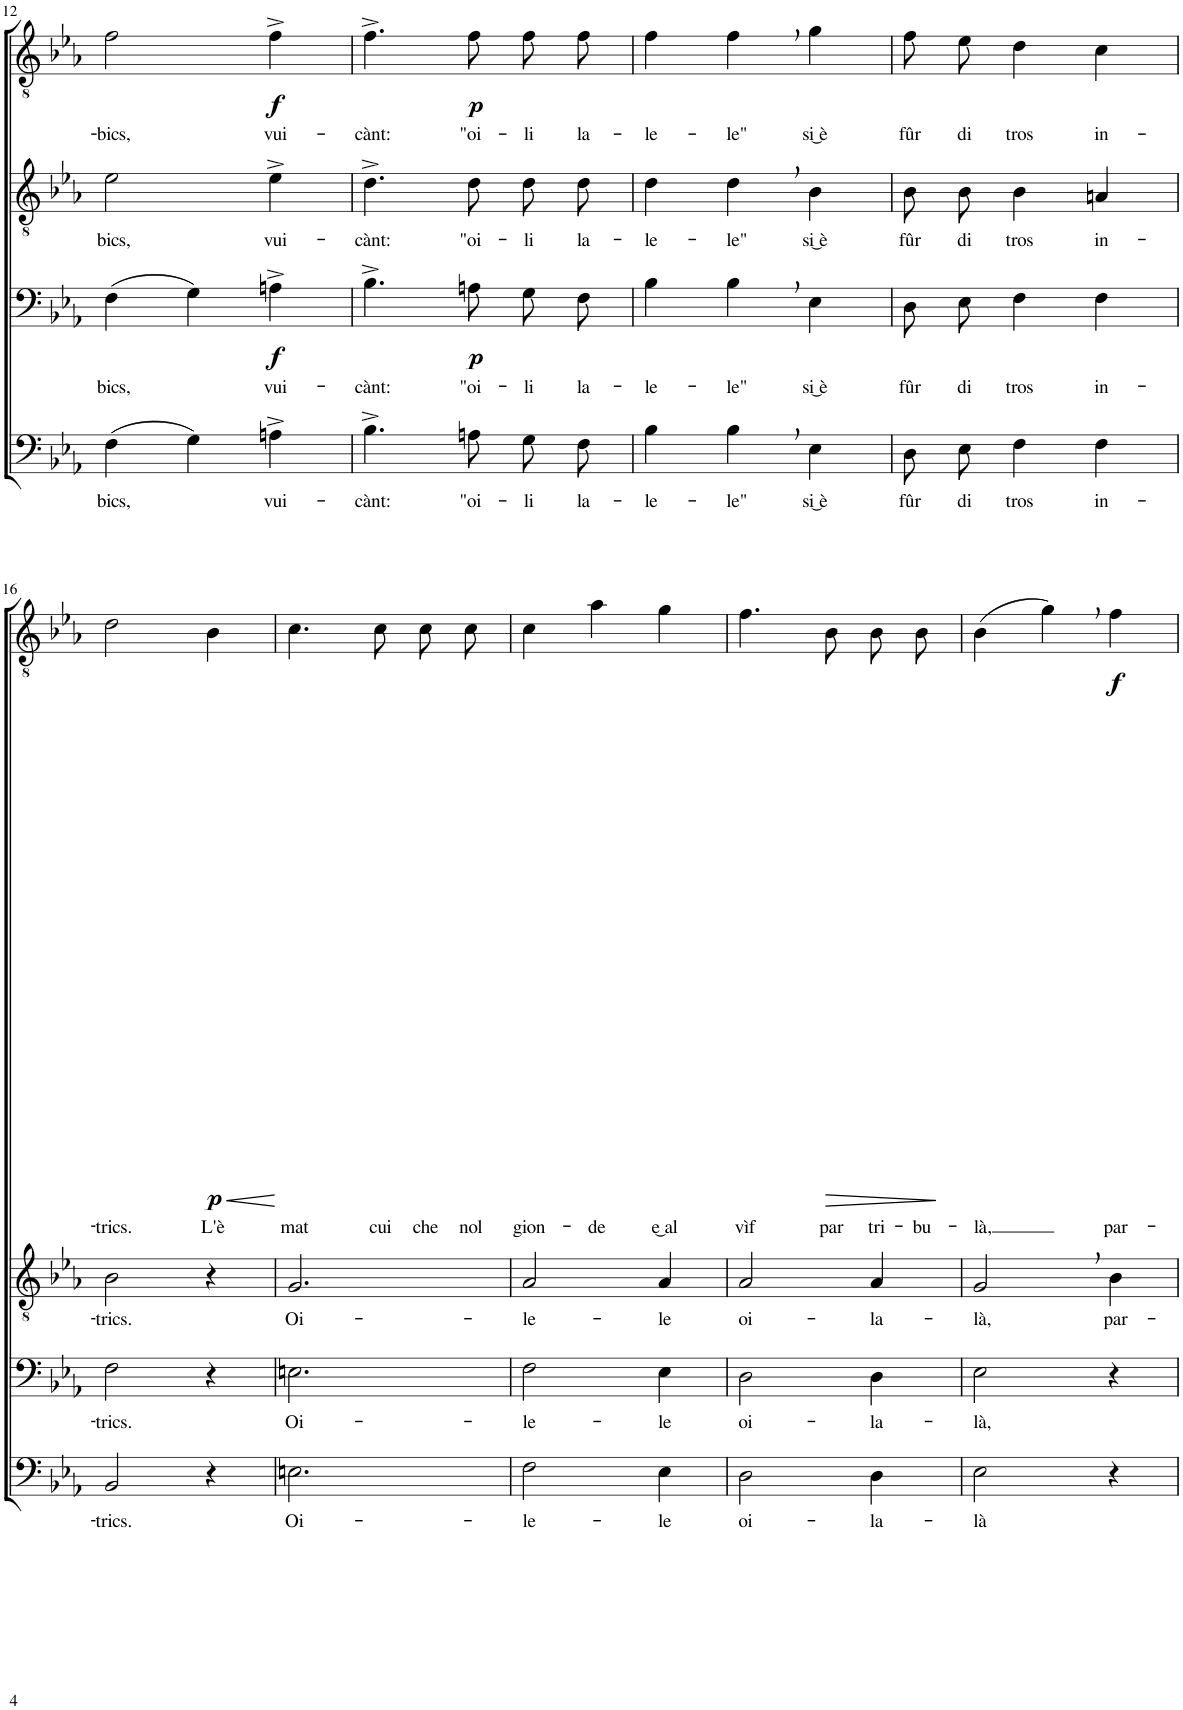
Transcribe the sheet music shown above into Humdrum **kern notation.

**kern	**text	**kern	**text	**dynam	**kern	**text	**kern	**text	**dynam
*part4	*part4	*part3	*part3	*part3	*part2	*part2	*part1	*part1	*part1
*staff4	*staff4	*staff3	*staff3	*staff3	*staff2	*staff2	*staff1	*staff1	*staff1
*I"Bass	*	*I"Baritone	*	*	*I"Tenor	*	*I"Tenor	*	*
!!LO:PB:g=z
*clefF4	*	*clefF4	*	*	*clefGv2	*	*clefGv2	*	*
*k[b-e-a-]	*	*k[b-e-a-]	*	*	*k[b-e-a-]	*	*k[b-e-a-]	*	*
*M3/4	*	*M3/4	*	*	*M3/4	*	*M3/4	*	*
=12	=12	=12	=12	=12	=12	=12	=12	=12	=12
!	!LO:LY:b	!	!LO:LY:b	!	!	!LO:LY:b	!	!LO:LY:b	!
(4F\	-bics,	(4F\	-bics,	.	2e-\	-bics,	2f\	-bics,	.
4G\)	.	4G\)	.	.	.	.	.	.	.
!	!LO:LY:b	!	!LO:LY:b	!LO:DY:b	!	!LO:LY:b	!	!LO:LY:b	!LO:DY:b
4An^\	vui-	4An^\	vui-	f	4e-^\	vui-	4f^\	vui-	f
=13	=13	=13	=13	=13	=13	=13	=13	=13	=13
!	!LO:LY:b	!	!LO:LY:b	!	!	!LO:LY:b	!	!LO:LY:b	!
4.B-^\	-cànt:	4.B-^\	-cànt:	.	4.d^\	-cànt:	4.f^\	-cànt:	.
!	!LO:LY:b	!	!LO:LY:b	!LO:DY:b	!	!LO:LY:b	!	!LO:LY:b	!LO:DY:b
8An\	"oi-	8An\	"oi-	p	8d\	"oi-	8f\	"oi-	p
!	!LO:LY:b	!	!LO:LY:b	!	!	!LO:LY:b	!	!LO:LY:b	!
8G\L	-li	8G\L	-li	.	8d\L	-li	8f\L	-li	.
!	!LO:LY:b	!	!LO:LY:b	!	!	!LO:LY:b	!	!LO:LY:b	!
8F\J	la-	8F\J	la-	.	8d\J	la-	8f\J	la-	.
=14	=14	=14	=14	=14	=14	=14	=14	=14	=14
!	!LO:LY:b	!	!LO:LY:b	!	!	!LO:LY:b	!	!LO:LY:b	!
4B-\	-le-	4B-\	-le-	.	4d\	-le-	4f\	-le-	.
!	!LO:LY:b	!	!LO:LY:b	!	!	!LO:LY:b	!	!LO:LY:b	!
4B-,\	-le"	4B-,\	-le"	.	4d,\	-le"	4f,\	-le"	.
!	!LO:LY:b	!	!LO:LY:b	!	!	!LO:LY:b	!	!LO:LY:b	!
4E-\	si͜ è	4E-\	si͜ è	.	4B-\	si͜ è	4g\	si͜ è	.
=15	=15	=15	=15	=15	=15	=15	=15	=15	=15
!	!LO:LY:b	!	!LO:LY:b	!	!	!LO:LY:b	!	!LO:LY:b	!
8D\L	fûr	8D\L	fûr	.	8B-\L	fûr	8f\L	fûr	.
!	!LO:LY:b	!	!LO:LY:b	!	!	!LO:LY:b	!	!LO:LY:b	!
8E-\J	di	8E-\J	di	.	8B-\J	di	8e-\J	di	.
!	!LO:LY:b	!	!LO:LY:b	!	!	!LO:LY:b	!	!LO:LY:b	!
4F\	tros	4F\	tros	.	4B-\	tros	4d\	tros	.
!	!LO:LY:b	!	!LO:LY:b	!	!	!LO:LY:b	!	!LO:LY:b	!
4F\	in-	4F\	in-	.	4An/	in-	4c\	in-	.
!!LO:LB:g=z
=16	=16	=16	=16	=16	=16	=16	=16	=16	=16
!	!LO:LY:b	!	!LO:LY:b	!	!	!LO:LY:b	!	!LO:LY:b	!
2BB-/	-trics.	2F\	-trics.	.	2B-\	-trics.	2d\	-trics.	.
!	!	!	!	!	!	!	!	!LO:LY:b	!LO:HP:b
!	!	!	!	!	!	!	!	!	!LO:DY:n=1:b
4r	.	4r	.	.	4r	.	4B-\	L'è	< p
.	.	.	.	.	.	.	.	.	[
=17	=17	=17	=17	=17	=17	=17	=17	=17	=17
!	!LO:LY:b	!	!LO:LY:b	!	!	!LO:LY:b	!	!LO:LY:b	!
2.En\	Oi-	2.En\	Oi-	.	2.G/	Oi-	4.c\	mat	.
!	!	!	!	!	!	!	!	!LO:LY:b	!
.	.	.	.	.	.	.	8c\	cui	.
!	!	!	!	!	!	!	!	!LO:LY:b	!
.	.	.	.	.	.	.	8c\L	che	.
!	!	!	!	!	!	!	!	!LO:LY:b	!
.	.	.	.	.	.	.	8c\J	nol	.
=18	=18	=18	=18	=18	=18	=18	=18	=18	=18
!	!LO:LY:b	!	!LO:LY:b	!	!	!LO:LY:b	!	!LO:LY:b	!
2F\	-le-	2F\	-le-	.	2A-/	-le-	4c\	gion-	.
!	!	!	!	!	!	!	!	!LO:LY:b	!
.	.	.	.	.	.	.	4a-\	-de	.
!	!LO:LY:b	!	!LO:LY:b	!	!	!LO:LY:b	!	!LO:LY:b	!
4E-\	-le	4E-\	-le	.	4A-/	-le	4g\	e͜ al	.
=19	=19	=19	=19	=19	=19	=19	=19	=19	=19
!	!LO:LY:b	!	!LO:LY:b	!	!	!LO:LY:b	!	!LO:LY:b	!
2D\	oi-	2D\	oi-	.	2A-/	oi-	4.f\	vìf	.
!	!	!	!	!	!	!	!	!LO:LY:b	!LO:HP:b
.	.	.	.	.	.	.	8B-\	par	>
!	!LO:LY:b	!	!LO:LY:b	!	!	!LO:LY:b	!	!LO:LY:b	!
4D\	-la-	4D\	-la-	.	4A-/	-la-	8B-\L	tri-	.
!	!	!	!	!	!	!	!	!LO:LY:b	!
.	.	.	.	.	.	.	8B-\J	-bu-	]
=20	=20	=20	=20	=20	=20	=20	=20	=20	=20
!	!LO:LY:b	!	!LO:LY:b	!	!	!LO:LY:b	!	!LO:LY:b	!
2E-\	-là	2E-\	-là,	.	2G,/	-là,	(4B-\	-là,	.
.	.	.	.	.	.	.	4g,\)	.	.
!	!	!	!	!	!	!LO:LY:b	!	!LO:LY:b	!LO:DY:b
4r	.	4r	.	.	4B-\	par-	4f\	par-	f
=	=	=	=	=	=	=	=	=	=
*-	*-	*-	*-	*-	*-	*-	*-	*-	*-
